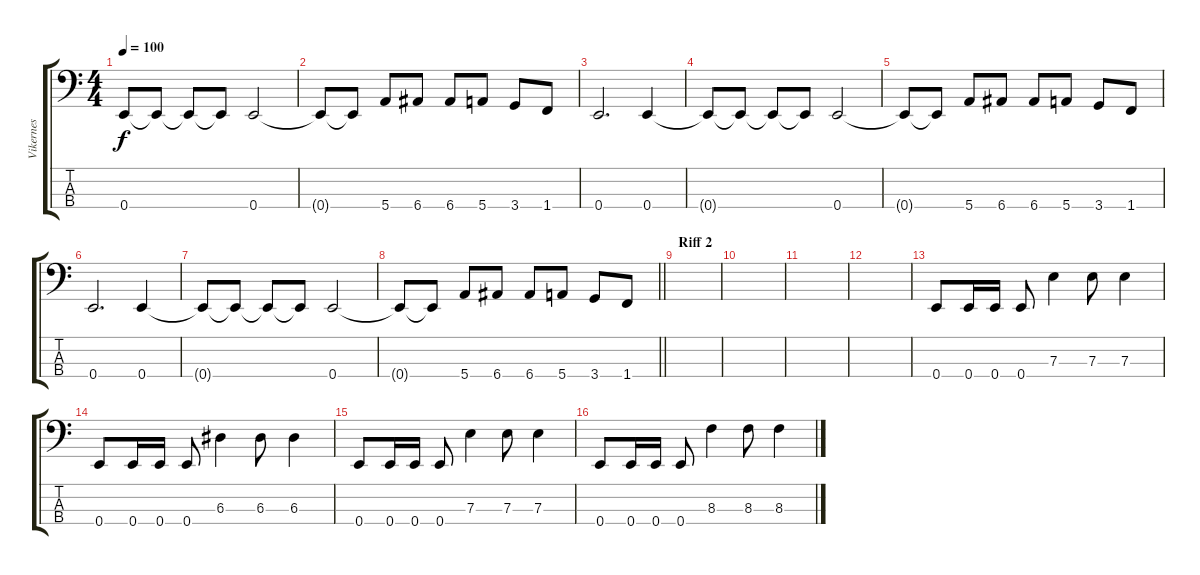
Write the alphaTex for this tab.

\track ("Vikernes" "Vikernes") {instrument electricbassfinger}
\staff {score tabs}
\tuning (G2 D2 A1 E1) {hide}
\ts (4 4)
\tempo 100
\clef f4
\ks c
0.4{t}.8{dy f} 0.4{t}.8 0.4{t}.8 0.4{t}.8 0.4.2 |
0.4{t}.8 0.4{t}.8 5.4.8 6.4.8 6.4.8 5.4.8 3.4.8 1.4.8 |
0.4.2{d} 0.4.4 |
0.4{t}.8 0.4{t}.8 0.4{t}.8 0.4{t}.8 0.4.2 |
0.4{t}.8 0.4{t}.8 5.4.8 6.4.8 6.4.8 5.4.8 3.4.8 1.4.8 |
0.4.2{d} 0.4.4 |
0.4{t}.8 0.4{t}.8 0.4{t}.8 0.4{t}.8 0.4.2 |
\barLineRight lightlight
0.4{t}.8 0.4{t}.8 5.4.8 6.4.8 6.4.8 5.4.8 3.4.8 1.4.8 |
\section ("" "Riff 2")
|
|
|
|
0.4.8 0.4.16 0.4.16 0.4.8 7.3.4 7.3.8 7.3.4 |
0.4.8 0.4.16 0.4.16 0.4.8 6.3.4 6.3.8 6.3.4 |
0.4.8 0.4.16 0.4.16 0.4.8 7.3.4 7.3.8 7.3.4 |
0.4.8 0.4.16 0.4.16 0.4.8 8.3.4 8.3.8 8.3.4
